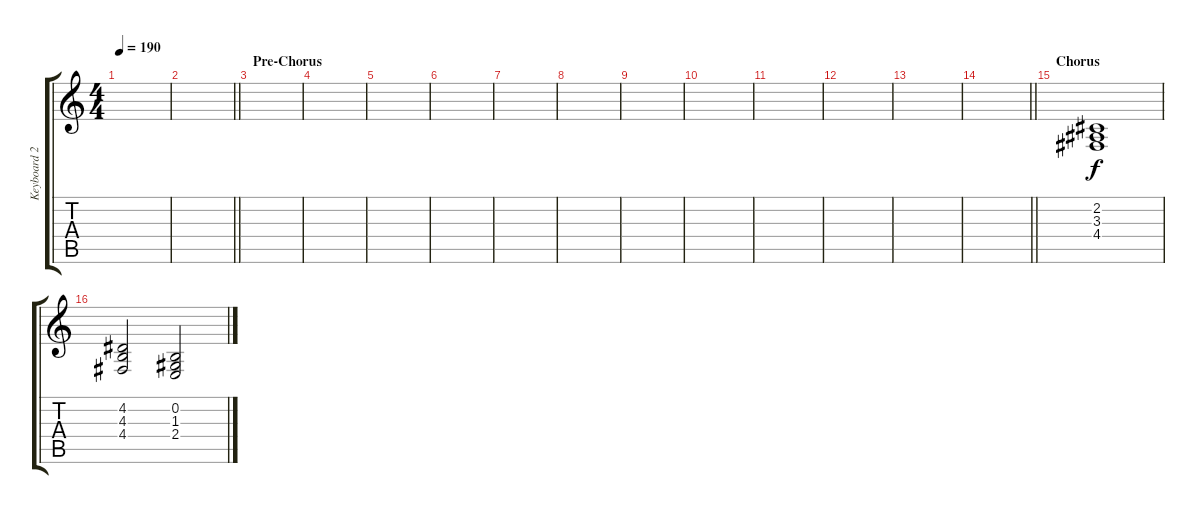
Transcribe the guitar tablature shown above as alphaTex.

\track ("Keyboard 2" "Keyboard 2") {instrument churchorgan}
\staff {score tabs}
\tuning (E4 B3 G3 D3 A2 E2) {hide}
\ts (4 4)
\tempo 190
\clef g2
\ks c
|
\barLineRight lightlight
|
\section ("" "Pre-Chorus")
|
|
|
|
|
|
|
|
|
|
|
\barLineRight lightlight
|
\section ("" "Chorus")
(2.2 3.3 4.4).1 |
(4.2 4.3 4.4).2 (0.2 1.3 2.4).2
